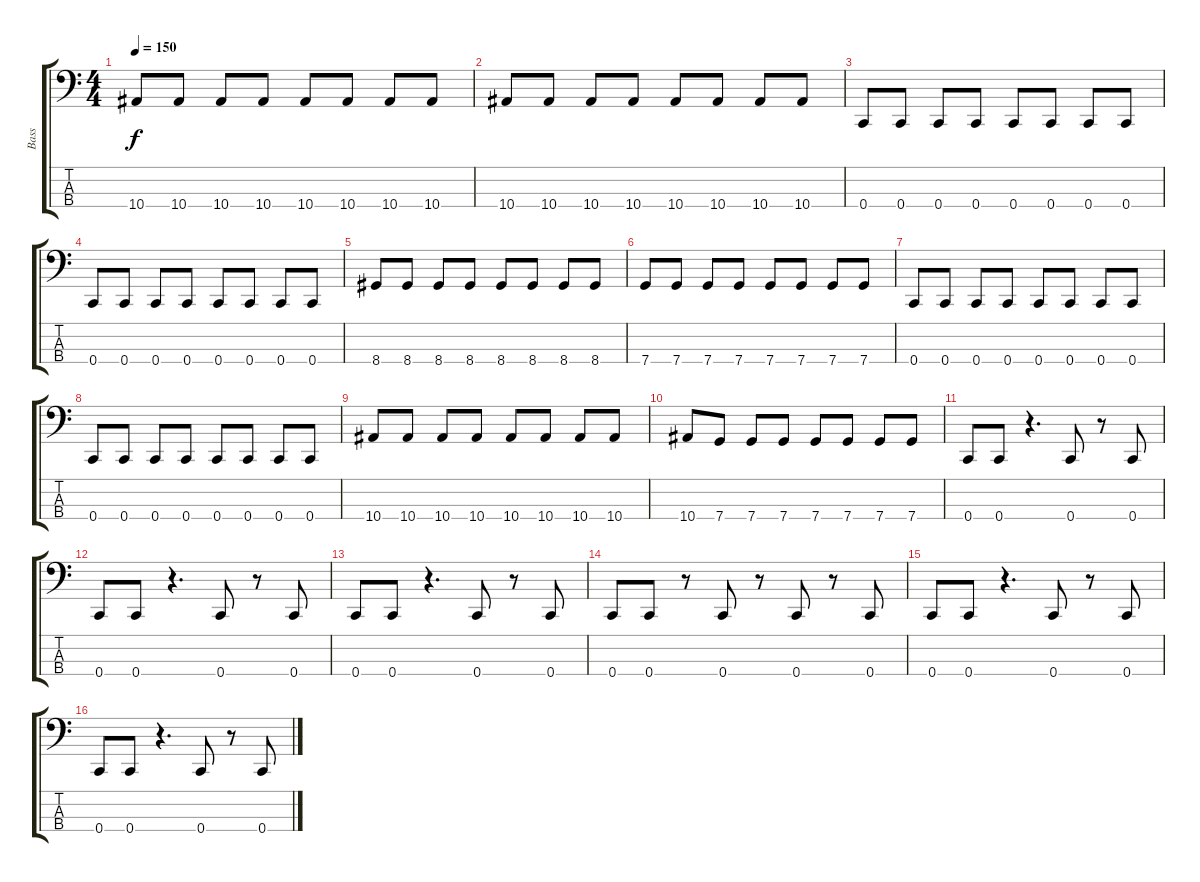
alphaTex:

\track ("Bass" "Bass") {instrument electricbassfinger}
\staff {score tabs}
\tuning (F2 C2 G1 C1) {hide}
\ts (4 4)
\tempo 150
\clef f4
\ks c
10.4.8{dy f} 10.4.8 10.4.8 10.4.8 10.4.8 10.4.8 10.4.8 10.4.8 |
10.4.8 10.4.8 10.4.8 10.4.8 10.4.8 10.4.8 10.4.8 10.4.8 |
0.4.8 0.4.8 0.4.8 0.4.8 0.4.8 0.4.8 0.4.8 0.4.8 |
0.4.8 0.4.8 0.4.8 0.4.8 0.4.8 0.4.8 0.4.8 0.4.8 |
8.4.8 8.4.8 8.4.8 8.4.8 8.4.8 8.4.8 8.4.8 8.4.8 |
7.4.8 7.4.8 7.4.8 7.4.8 7.4.8 7.4.8 7.4.8 7.4.8 |
0.4.8 0.4.8 0.4.8 0.4.8 0.4.8 0.4.8 0.4.8 0.4.8 |
0.4.8 0.4.8 0.4.8 0.4.8 0.4.8 0.4.8 0.4.8 0.4.8 |
10.4.8 10.4.8 10.4.8 10.4.8 10.4.8 10.4.8 10.4.8 10.4.8 |
10.4.8 7.4.8 7.4.8 7.4.8 7.4.8 7.4.8 7.4.8 7.4.8 |
0.4.8 0.4.8 r.4{d} 0.4.8 r.8 0.4.8 |
0.4.8 0.4.8 r.4{d} 0.4.8 r.8 0.4.8 |
0.4.8 0.4.8 r.4{d} 0.4.8 r.8 0.4.8 |
0.4.8 0.4.8 r.8 0.4.8 r.8 0.4.8 r.8 0.4.8 |
0.4.8 0.4.8 r.4{d} 0.4.8 r.8 0.4.8 |
0.4.8 0.4.8 r.4{d} 0.4.8 r.8 0.4.8
